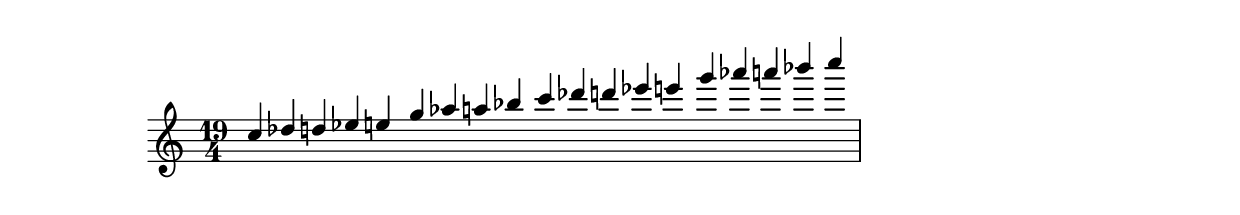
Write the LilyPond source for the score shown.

\version "2.18.2" \score { \new Staff << \new Voice { \set midiInstrument = #"piano" \voiceOne
 \key c \major \time 19/4
\override Voice.TextScript.font-size = #-4
 { c'' des'' d'' ees'' e'' g'' aes'' a'' bes'' c''' des''' d''' ees''' e''' g''' aes''' a''' bes''' c''''  } 
 } >> \layout { } \midi { \context { \Staff \remove "Staff_performer" }
\context { \Voice \consists "Staff_performer" } \tempo 2 = 60 } }
\paper{oddHeaderMarkup = ##f oddFooterMarkup = ##f}
